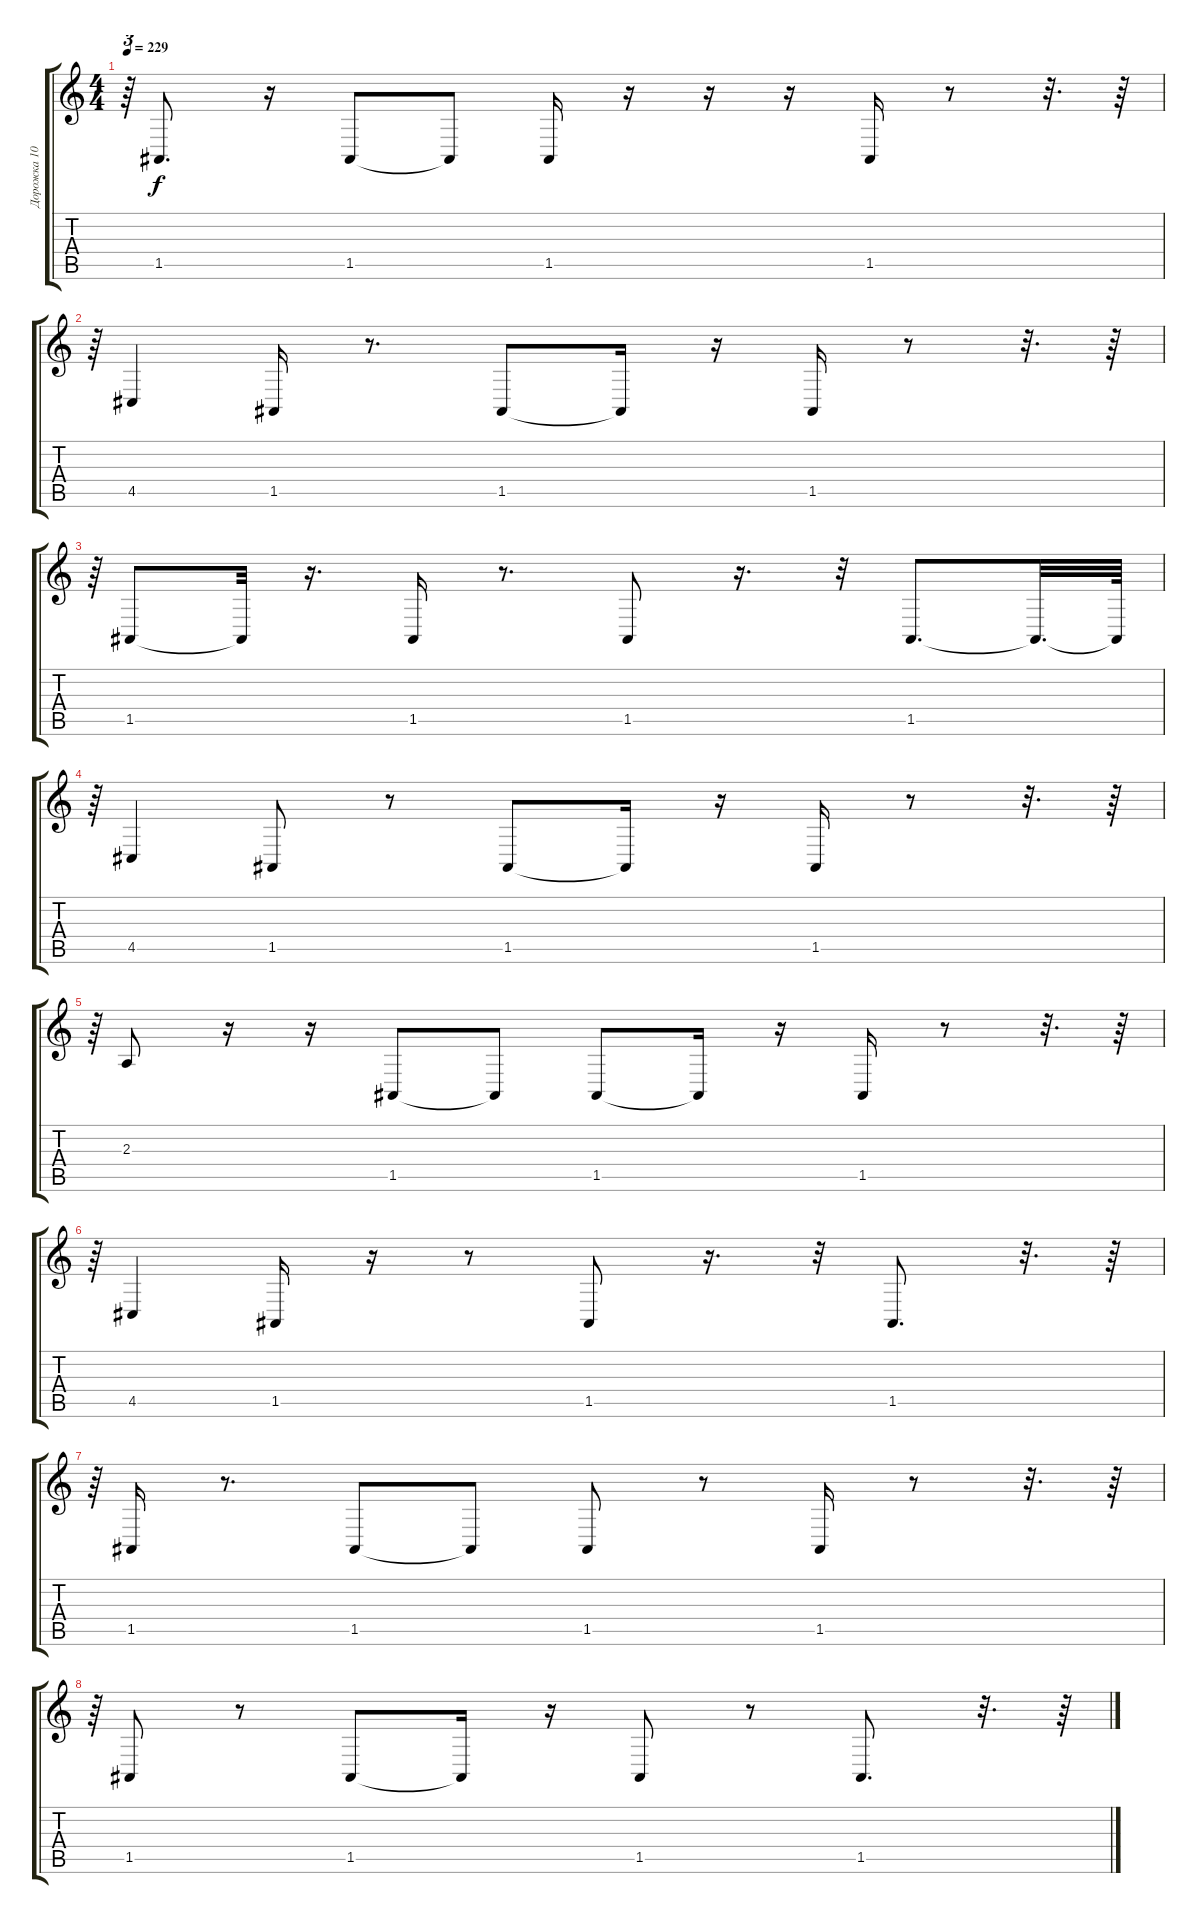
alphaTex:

\track ("Дорожка 10" "Дорожка 10") {instrument drawbarorgan}
\staff {score tabs}
\tuning (E4 B3 G3 D3 A2 E2) {hide}
\ts (4 4)
\tempo 229
\clef g2
\ks c
r.64{tu (3 2) dy f} 1.5.8{d} r.16 1.5.8 1.5{t}.8 1.5.16 r.16 r.16 r.16 1.5.16 r.8 r.32{d} r.64 |
r.64{tu (3 2)} 4.5.4 1.5.16 r.8{d} 1.5.8 1.5{t}.16 r.16 1.5.16 r.8 r.32{d} r.64 |
r.64{tu (3 2)} 1.5.8 1.5{t}.32 r.16{d} 1.5.16 r.8{d} 1.5.8 r.16{d} r.32 1.5.8{d} 1.5{t}.32{d} 1.5{t}.64 |
r.64{tu (3 2)} 4.5.4 1.5.8 r.8 1.5.8 1.5{t}.16 r.16 1.5.16 r.8 r.32{d} r.64 |
r.64{tu (3 2)} 2.3.8 r.16 r.16 1.5.8 1.5{t}.8 1.5.8 1.5{t}.16 r.16 1.5.16 r.8 r.32{d} r.64 |
r.64{tu (3 2)} 4.5.4 1.5.16 r.16 r.8 1.5.8 r.16{d} r.32 1.5.8{d} r.32{d} r.64 |
r.64{tu (3 2)} 1.5.16 r.8{d} 1.5.8 1.5{t}.8 1.5.8 r.8 1.5.16 r.8 r.32{d} r.64 |
r.64{tu (3 2)} 1.5.8 r.8 1.5.8 1.5{t}.16 r.16 1.5.8 r.8 1.5.8{d} r.32{d} r.64
